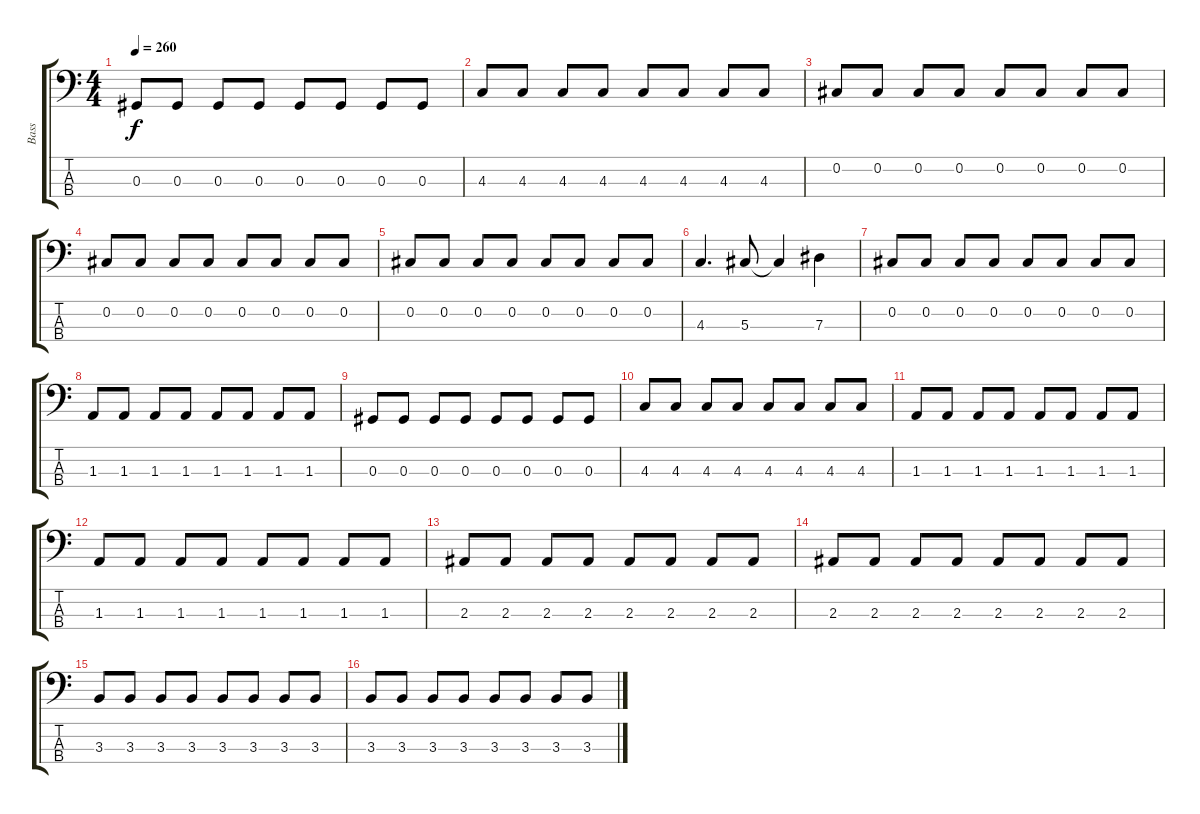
\track ("Bass" "Bass") {instrument electricbassfinger}
\staff {score tabs}
\tuning (Gb2 Db2 Ab1 Eb1) {hide}
\ts (4 4)
\tempo 260
\clef f4
\ks c
0.3.8{dy f} 0.3.8 0.3.8 0.3.8 0.3.8 0.3.8 0.3.8 0.3.8 |
4.3.8 4.3.8 4.3.8 4.3.8 4.3.8 4.3.8 4.3.8 4.3.8 |
0.2.8 0.2.8 0.2.8 0.2.8 0.2.8 0.2.8 0.2.8 0.2.8 |
0.2.8 0.2.8 0.2.8 0.2.8 0.2.8 0.2.8 0.2.8 0.2.8 |
0.2.8 0.2.8 0.2.8 0.2.8 0.2.8 0.2.8 0.2.8 0.2.8 |
4.3.4{d} 5.3.8 5.3{t}.4 7.3.4 |
0.2.8 0.2.8 0.2.8 0.2.8 0.2.8 0.2.8 0.2.8 0.2.8 |
1.3.8 1.3.8 1.3.8 1.3.8 1.3.8 1.3.8 1.3.8 1.3.8 |
0.3.8 0.3.8 0.3.8 0.3.8 0.3.8 0.3.8 0.3.8 0.3.8 |
4.3.8 4.3.8 4.3.8 4.3.8 4.3.8 4.3.8 4.3.8 4.3.8 |
1.3.8 1.3.8 1.3.8 1.3.8 1.3.8 1.3.8 1.3.8 1.3.8 |
1.3.8 1.3.8 1.3.8 1.3.8 1.3.8 1.3.8 1.3.8 1.3.8 |
2.3.8 2.3.8 2.3.8 2.3.8 2.3.8 2.3.8 2.3.8 2.3.8 |
2.3.8 2.3.8 2.3.8 2.3.8 2.3.8 2.3.8 2.3.8 2.3.8 |
3.3.8 3.3.8 3.3.8 3.3.8 3.3.8 3.3.8 3.3.8 3.3.8 |
3.3.8 3.3.8 3.3.8 3.3.8 3.3.8 3.3.8 3.3.8 3.3.8
